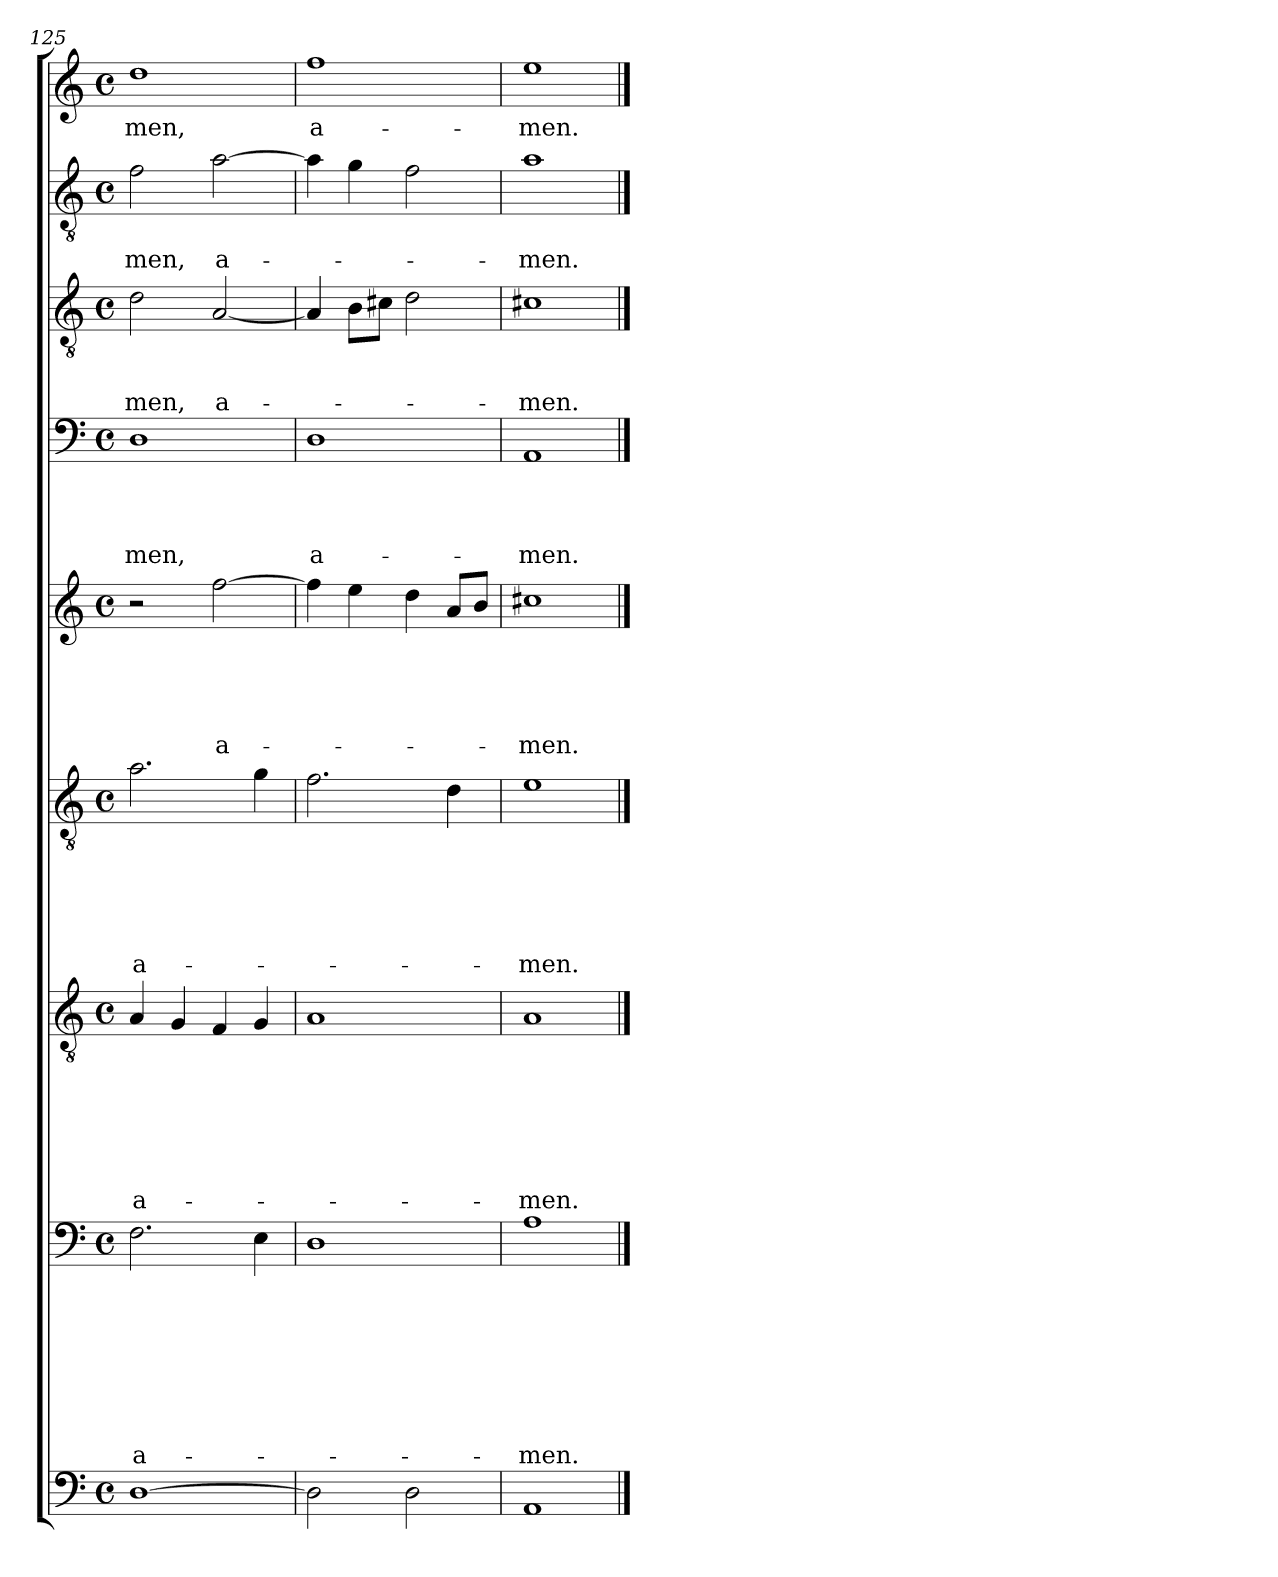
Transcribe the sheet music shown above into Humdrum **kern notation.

**kern	**kern	**text	**text	**text	**text	**text	**text	**text	**text	**kern	**text	**text	**text	**text	**text	**text	**text	**kern	**text	**text	**text	**text	**text	**text	**kern	**text	**text	**text	**text	**text	**kern	**text	**text	**text	**text	**kern	**text	**text	**text	**kern	**text	**text	**kern	**text
*part9	*part8	*part8	*part8	*part8	*part8	*part8	*part8	*part8	*part8	*part7	*part7	*part7	*part7	*part7	*part7	*part7	*part7	*part6	*part6	*part6	*part6	*part6	*part6	*part6	*part5	*part5	*part5	*part5	*part5	*part5	*part4	*part4	*part4	*part4	*part4	*part3	*part3	*part3	*part3	*part2	*part2	*part2	*part1	*part1
*staff9	*staff8	*staff8	*staff8	*staff8	*staff8	*staff8	*staff8	*staff8	*staff8	*staff7	*staff7	*staff7	*staff7	*staff7	*staff7	*staff7	*staff7	*staff6	*staff6	*staff6	*staff6	*staff6	*staff6	*staff6	*staff5	*staff5	*staff5	*staff5	*staff5	*staff5	*staff4	*staff4	*staff4	*staff4	*staff4	*staff3	*staff3	*staff3	*staff3	*staff2	*staff2	*staff2	*staff1	*staff1
*clefF4	*clefF4	*	*	*	*	*	*	*	*	*clefGv2	*	*	*	*	*	*	*	*clefGv2	*	*	*	*	*	*	*clefG2	*	*	*	*	*	*clefF4	*	*	*	*	*clefGv2	*	*	*	*clefGv2	*	*	*clefG2	*
*k[]	*k[]	*	*	*	*	*	*	*	*	*k[]	*	*	*	*	*	*	*	*k[]	*	*	*	*	*	*	*k[]	*	*	*	*	*	*k[]	*	*	*	*	*k[]	*	*	*	*k[]	*	*	*k[]	*
*C:	*C:	*	*	*	*	*	*	*	*	*C:	*	*	*	*	*	*	*	*C:	*	*	*	*	*	*	*C:	*	*	*	*	*	*C:	*	*	*	*	*C:	*	*	*	*C:	*	*	*C:	*
*M4/4	*M4/4	*	*	*	*	*	*	*	*	*M4/4	*	*	*	*	*	*	*	*M4/4	*	*	*	*	*	*	*M4/4	*	*	*	*	*	*M4/4	*	*	*	*	*M4/4	*	*	*	*M4/4	*	*	*M4/4	*
*met(c)	*met(c)	*	*	*	*	*	*	*	*	*met(c)	*	*	*	*	*	*	*	*met(c)	*	*	*	*	*	*	*met(c)	*	*	*	*	*	*met(c)	*	*	*	*	*met(c)	*	*	*	*met(c)	*	*	*met(c)	*
=125	=125	=125	=125	=125	=125	=125	=125	=125	=125	=125	=125	=125	=125	=125	=125	=125	=125	=125	=125	=125	=125	=125	=125	=125	=125	=125	=125	=125	=125	=125	=125	=125	=125	=125	=125	=125	=125	=125	=125	=125	=125	=125	=125	=125
!	!	!	!	!	!	!	!	!	!LO:LY:b	!	!	!	!	!	!	!	!LO:LY:b	!	!	!	!	!	!	!LO:LY:b	!	!	!	!	!	!	!	!	!	!	!LO:LY:b	!	!	!	!LO:LY:b	!	!	!LO:LY:b	!	!LO:LY:b
[1D	2.F\	.	.	.	.	.	.	.	a-	4A/	.	.	.	.	.	.	a-	2.a\	.	.	.	.	.	a-	2r	.	.	.	.	.	1D	.	.	.	-men,	2d\	.	.	-men,	2f\	.	-men,	1dd	-men,
.	.	.	.	.	.	.	.	.	.	4G/	.	.	.	.	.	.	.	.	.	.	.	.	.	.	.	.	.	.	.	.	.	.	.	.	.	.	.	.	.	.	.	.	.	.
!	!	!	!	!	!	!	!	!	!	!	!	!	!	!	!	!	!	!	!	!	!	!	!	!	!	!	!	!	!	!LO:LY:b	!	!	!	!	!	!	!	!	!LO:LY:b	!	!	!LO:LY:b	!	!
.	.	.	.	.	.	.	.	.	.	4F/	.	.	.	.	.	.	.	.	.	.	.	.	.	.	[2ff\	.	.	.	.	a-	.	.	.	.	.	[2A/	.	.	a-	[2a\	.	a-	.	.
.	4E\	.	.	.	.	.	.	.	.	4G/	.	.	.	.	.	.	.	4g\	.	.	.	.	.	.	.	.	.	.	.	.	.	.	.	.	.	.	.	.	.	.	.	.	.	.
=126	=126	=126	=126	=126	=126	=126	=126	=126	=126	=126	=126	=126	=126	=126	=126	=126	=126	=126	=126	=126	=126	=126	=126	=126	=126	=126	=126	=126	=126	=126	=126	=126	=126	=126	=126	=126	=126	=126	=126	=126	=126	=126	=126	=126
!	!	!	!	!	!	!	!	!	!	!	!	!	!	!	!	!	!	!	!	!	!	!	!	!	!	!	!	!	!	!	!	!	!	!	!LO:LY:b	!	!	!	!	!	!	!	!	!LO:LY:b
2D\]	1D	.	.	.	.	.	.	.	.	1A	.	.	.	.	.	.	.	2.f\	.	.	.	.	.	.	4ff\]	.	.	.	.	.	1D	.	.	.	a-	4A/]	.	.	.	4a\]	.	.	1ff	a-
.	.	.	.	.	.	.	.	.	.	.	.	.	.	.	.	.	.	.	.	.	.	.	.	.	4ee\	.	.	.	.	.	.	.	.	.	.	8B\L	.	.	.	4g\	.	.	.	.
.	.	.	.	.	.	.	.	.	.	.	.	.	.	.	.	.	.	.	.	.	.	.	.	.	.	.	.	.	.	.	.	.	.	.	.	8c#X\J	.	.	.	.	.	.	.	.
2D\	.	.	.	.	.	.	.	.	.	.	.	.	.	.	.	.	.	.	.	.	.	.	.	.	4dd\	.	.	.	.	.	.	.	.	.	.	2d\	.	.	.	2f\	.	.	.	.
.	.	.	.	.	.	.	.	.	.	.	.	.	.	.	.	.	.	4d\	.	.	.	.	.	.	8a/L	.	.	.	.	.	.	.	.	.	.	.	.	.	.	.	.	.	.	.
.	.	.	.	.	.	.	.	.	.	.	.	.	.	.	.	.	.	.	.	.	.	.	.	.	8b/J	.	.	.	.	.	.	.	.	.	.	.	.	.	.	.	.	.	.	.
=127	=127	=127	=127	=127	=127	=127	=127	=127	=127	=127	=127	=127	=127	=127	=127	=127	=127	=127	=127	=127	=127	=127	=127	=127	=127	=127	=127	=127	=127	=127	=127	=127	=127	=127	=127	=127	=127	=127	=127	=127	=127	=127	=127	=127
!	!	!	!	!	!	!	!	!	!LO:LY:b	!	!	!	!	!	!	!	!LO:LY:b	!	!	!	!	!	!	!LO:LY:b	!	!	!	!	!	!LO:LY:b	!	!	!	!	!LO:LY:b	!	!	!	!LO:LY:b	!	!	!LO:LY:b	!	!LO:LY:b
1AA	1A	.	.	.	.	.	.	.	-men.	1A	.	.	.	.	.	.	-men.	1e	.	.	.	.	.	-men.	1cc#X	.	.	.	.	-men.	1AA	.	.	.	-men.	1c#X	.	.	-men.	1a	.	-men.	1ee	men.
==	==	==	==	==	==	==	==	==	==	==	==	==	==	==	==	==	==	==	==	==	==	==	==	==	==	==	==	==	==	==	==	==	==	==	==	==	==	==	==	==	==	==	==	==
*-	*-	*-	*-	*-	*-	*-	*-	*-	*-	*-	*-	*-	*-	*-	*-	*-	*-	*-	*-	*-	*-	*-	*-	*-	*-	*-	*-	*-	*-	*-	*-	*-	*-	*-	*-	*-	*-	*-	*-	*-	*-	*-	*-	*-
